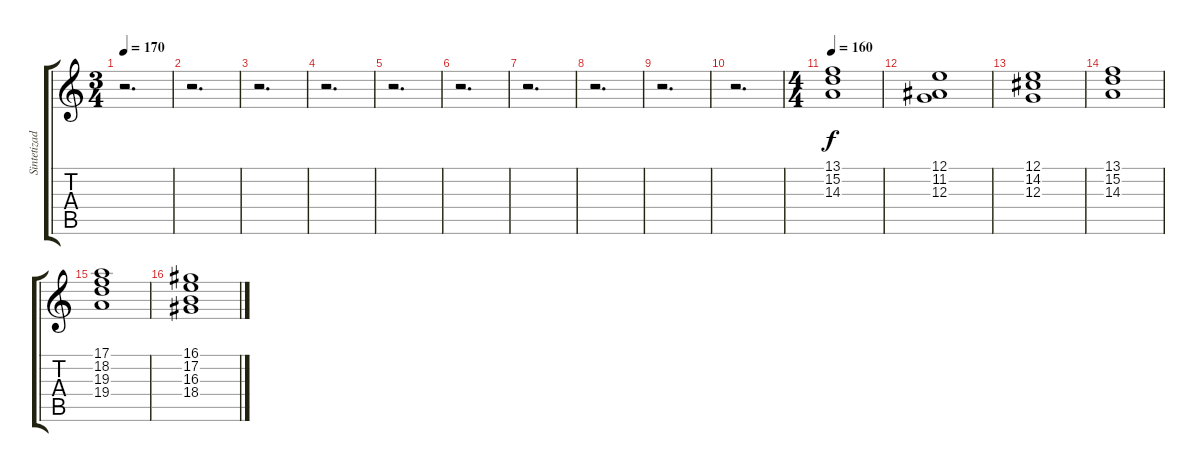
\track ("Sintetizador" "Sintetizad") {instrument churchorgan}
\staff {score tabs}
\tuning (E4 B3 G3 D3 A2 E2) {hide}
\ts (3 4)
\tempo 170
\clef g2
\ks c
r.2{d dy f} |
r.2{d} |
r.2{d} |
r.2{d} |
r.2{d} |
r.2{d} |
r.2{d} |
r.2{d} |
r.2{d} |
r.2{d} |
\ts (4 4)
\tempo 160
(13.1 15.2 14.3).1 |
(12.1 11.2 12.3).1 |
(12.1 14.2 12.3).1 |
(13.1 15.2 14.3).1 |
(17.1 18.2 19.3 19.4).1 |
(16.1 17.2 16.3 18.4).1
